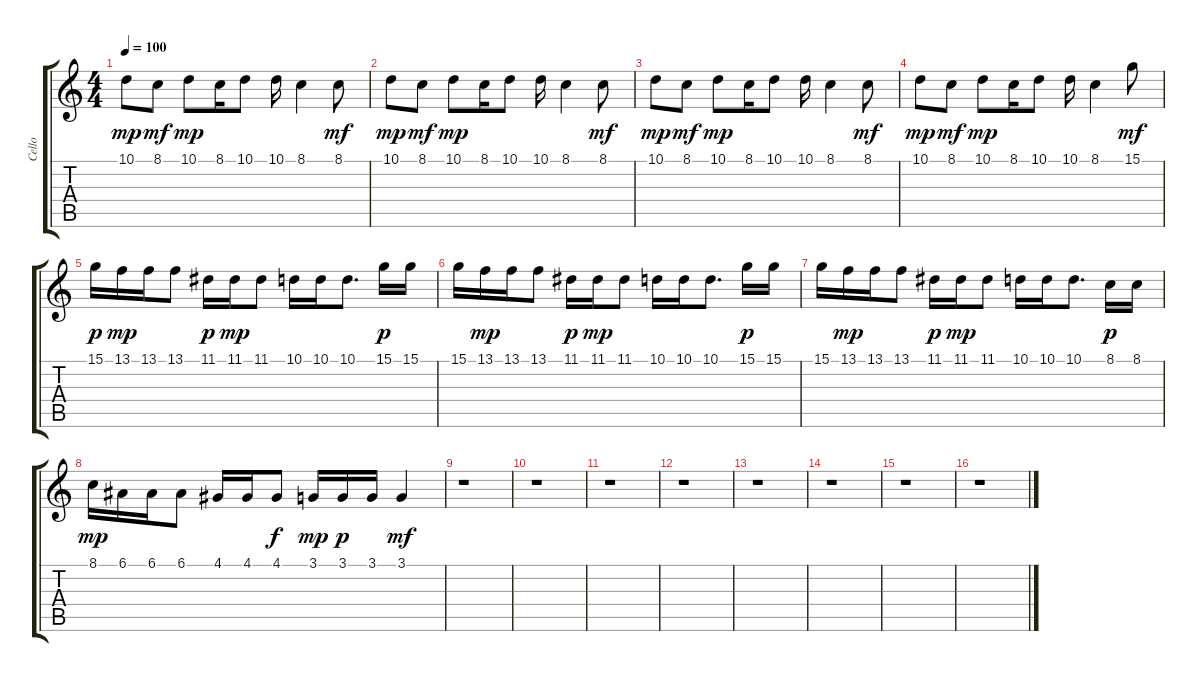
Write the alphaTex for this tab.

\track ("Cello" "Cello") {instrument cello}
\staff {score tabs}
\tuning (E4 B3 G3 D3 A2 E2) {hide}
\ts (4 4)
\tempo 100
\clef g2
\ks c
10.1.8{dy mp} 8.1.8{dy mf} 10.1.8{dy mp} 8.1.16 10.1.8 10.1.16 8.1.4 8.1.8{dy mf} |
10.1.8{dy mp} 8.1.8{dy mf} 10.1.8{dy mp} 8.1.16 10.1.8 10.1.16 8.1.4 8.1.8{dy mf} |
10.1.8{dy mp} 8.1.8{dy mf} 10.1.8{dy mp} 8.1.16 10.1.8 10.1.16 8.1.4 8.1.8{dy mf} |
10.1.8{dy mp} 8.1.8{dy mf} 10.1.8{dy mp} 8.1.16 10.1.8 10.1.16 8.1.4 15.1.8{dy mf} |
15.1.16{dy p} 13.1.16{dy mp} 13.1.16 13.1.8 11.1.16{dy p} 11.1.16{dy mp} 11.1.8 10.1.16 10.1.16 10.1.8{d} 15.1.16{dy p} 15.1.16 |
15.1.16 13.1.16{dy mp} 13.1.16 13.1.8 11.1.16{dy p} 11.1.16{dy mp} 11.1.8 10.1.16 10.1.16 10.1.8{d} 15.1.16{dy p} 15.1.16 |
15.1.16 13.1.16{dy mp} 13.1.16 13.1.8 11.1.16{dy p} 11.1.16{dy mp} 11.1.8 10.1.16 10.1.16 10.1.8{d} 8.1.16{dy p} 8.1.16 |
8.1.16{dy mp} 6.1.16 6.1.16 6.1.8 4.1.16 4.1.16 4.1.8{dy f} 3.1.16{dy mp} 3.1.16{dy p} 3.1.16 3.1.4{dy mf} |
r.1 |
r.1 |
r.1 |
r.1 |
r.1 |
r.1 |
r.1 |
r.1
